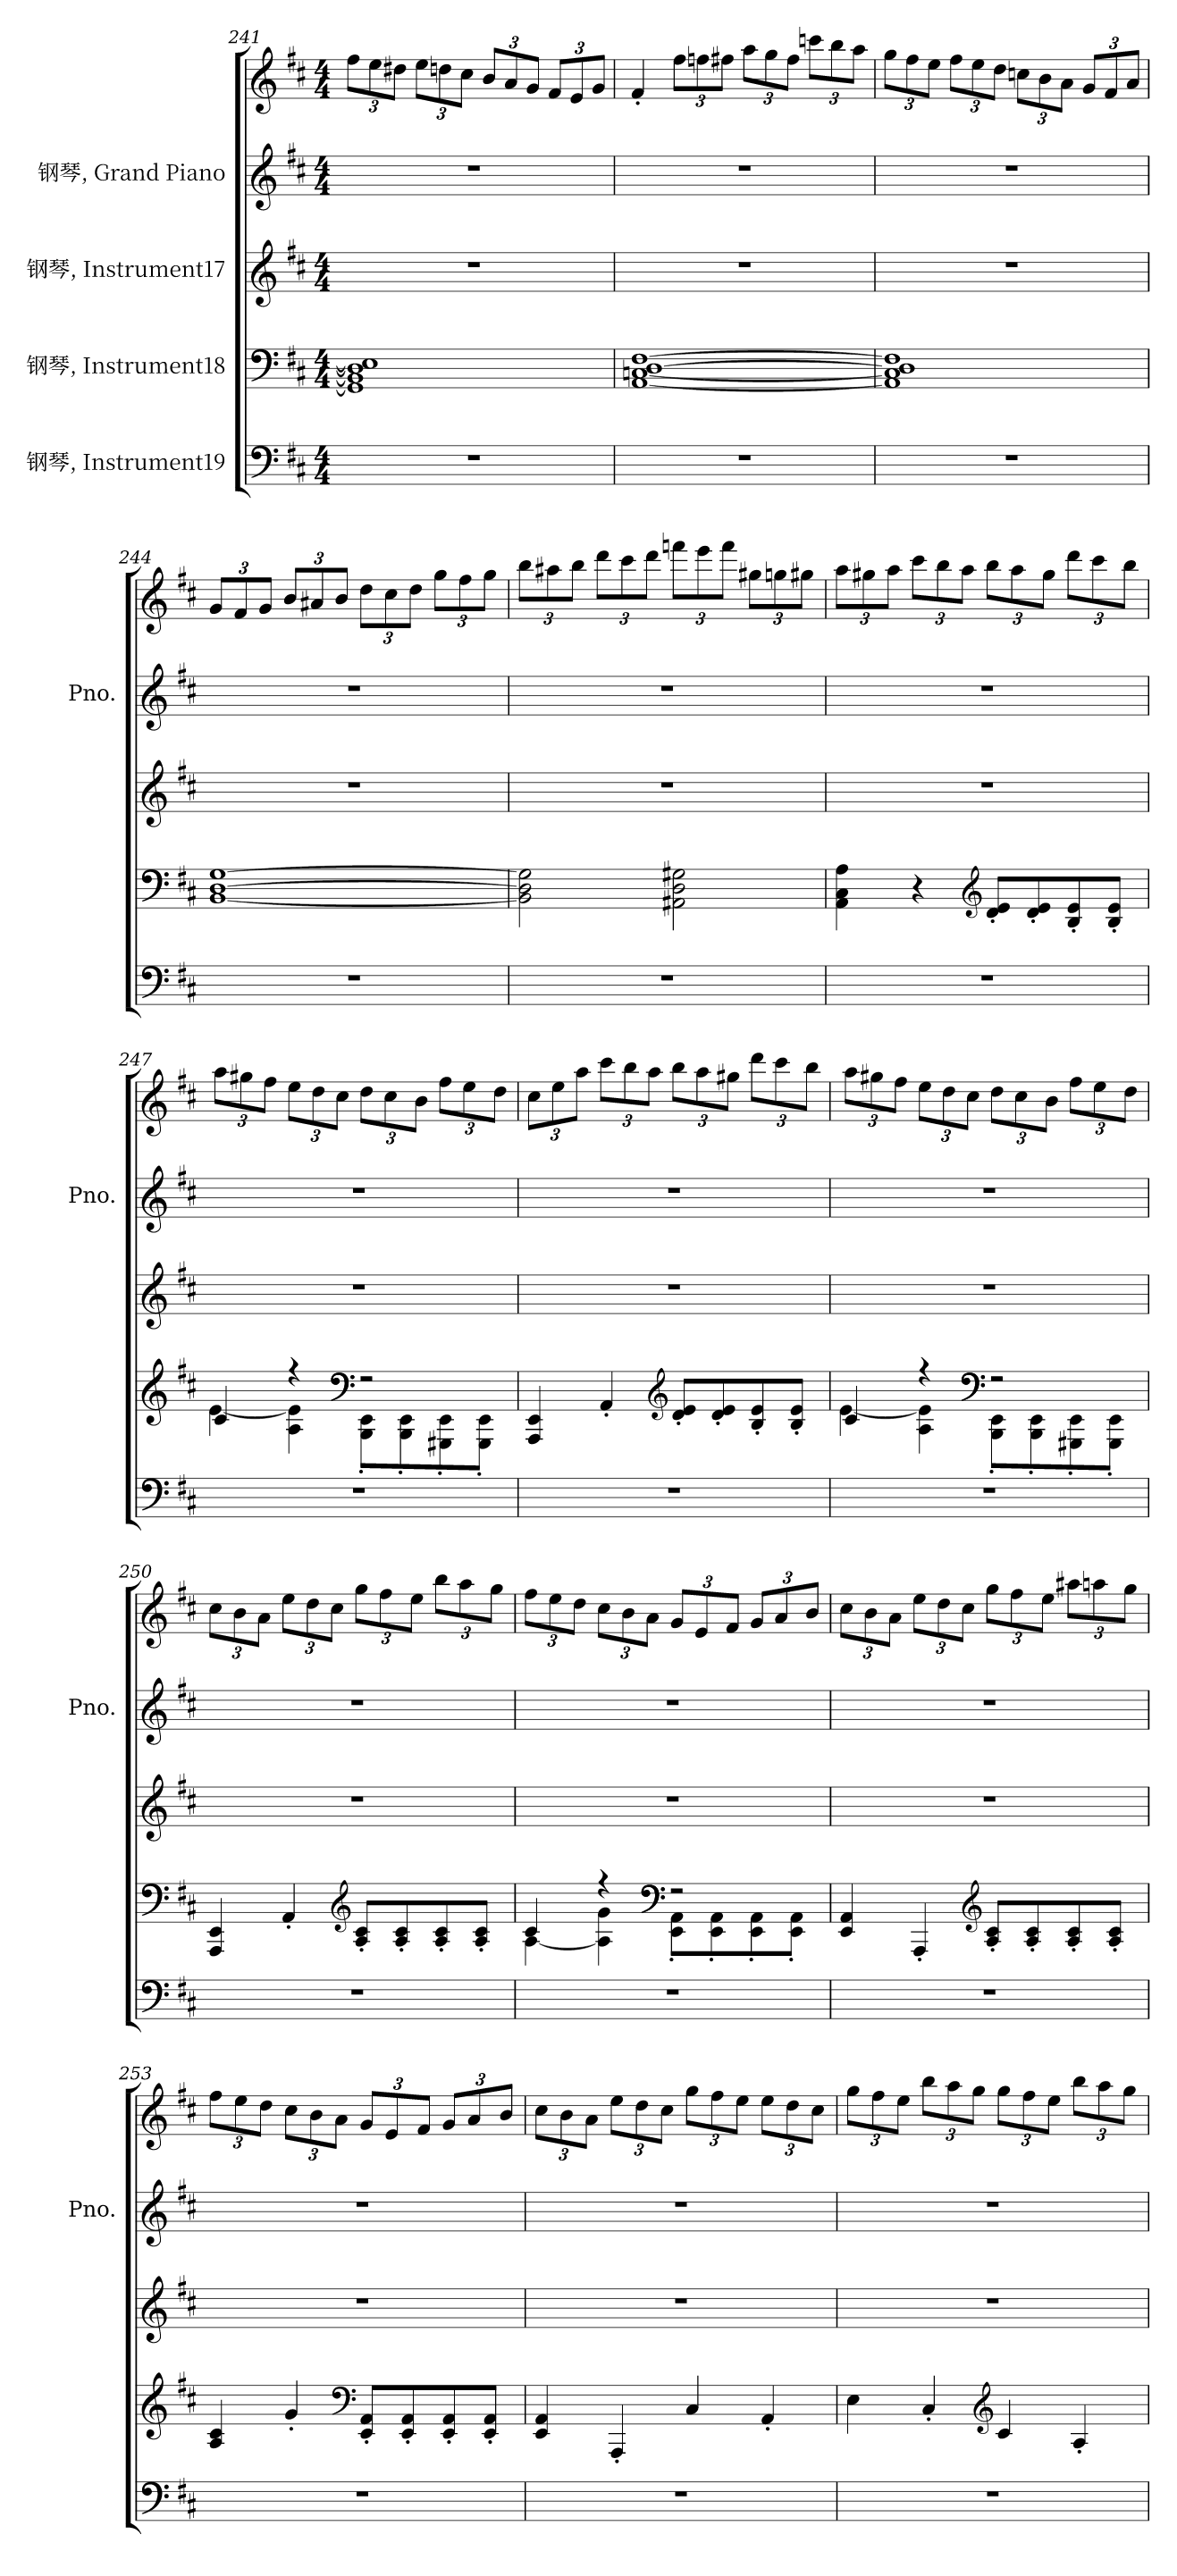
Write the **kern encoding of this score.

**kern	**kern	**kern	**kern	**kern
*part4	*part3	*part2	*part1	*part1
*staff5	*staff4	*staff3	*staff2	*staff1
*I"钢琴, Instrument19	*I"钢琴, Instrument18	*I"钢琴, Instrument17	*I"钢琴, Grand Piano	*
*	*	*	*I'Pno.	*
*clefF4	*clefF4	*clefG2	*clefG2	*clefG2
*k[f#c#]	*k[f#c#]	*k[f#c#]	*k[f#c#]	*k[f#c#]
*M4/4	*M4/4	*M4/4	*M4/4	*M4/4
*	*	*	*	*Xbrackettup
=241	=241	=241	=241	=241
1r	1GG] 1BB] 1D] 1E]	1r	1r	12ff#\L
.	.	.	.	12ee\
.	.	.	.	12dd#X\J
.	.	.	.	12ee\L
.	.	.	.	12ddn\
.	.	.	.	12cc#\J
.	.	.	.	12b/L
.	.	.	.	12a/
.	.	.	.	12g/J
.	.	.	.	12f#/L
.	.	.	.	12e/
.	.	.	.	12g/J
!!LO:PB:g=z
=242	=242	=242	=242	=242
1r	[1AA [1Cn [1D [1F#	1r	1r	4f#'/
.	.	.	.	12ff#\L
.	.	.	.	12ffn\
.	.	.	.	12ff#X\J
.	.	.	.	12aa\L
.	.	.	.	12gg\
.	.	.	.	12ff#\J
.	.	.	.	12cccn\L
.	.	.	.	12bb\
.	.	.	.	12aa\J
=243	=243	=243	=243	=243
1r	1AA] 1C] 1D] 1F#]	1r	1r	12gg\L
.	.	.	.	12ff#\
.	.	.	.	12ee\J
.	.	.	.	12ff#\L
.	.	.	.	12ee\
.	.	.	.	12dd\J
.	.	.	.	12ccn\L
.	.	.	.	12b\
.	.	.	.	12a\J
.	.	.	.	12g/L
.	.	.	.	12f#/
.	.	.	.	12a/J
=244	=244	=244	=244	=244
1r	[1BB [1D [1G	1r	1r	12g/L
.	.	.	.	12f#/
.	.	.	.	12g/J
.	.	.	.	12b/L
.	.	.	.	12a#X/
.	.	.	.	12b/J
.	.	.	.	12dd\L
.	.	.	.	12cc#\
.	.	.	.	12dd\J
.	.	.	.	12gg\L
.	.	.	.	12ff#\
.	.	.	.	12gg\J
!!LO:LB:g=z
=245	=245	=245	=245	=245
1r	2BB\] 2D\] 2G\]	1r	1r	12bb\L
.	.	.	.	12aa#X\
.	.	.	.	12bb\J
.	.	.	.	12ddd\L
.	.	.	.	12ccc#\
.	.	.	.	12ddd\J
.	2AA#X\ 2D\ 2G#X\	.	.	12fffn\L
.	.	.	.	12eee\
.	.	.	.	12fff\J
.	.	.	.	12gg#X\L
.	.	.	.	12ggn\
.	.	.	.	12gg#X\J
=246	=246	=246	=246	=246
1r	4AA\ 4C#\ 4A\	1r	1r	12aa\L
.	.	.	.	12gg#X\
.	.	.	.	12aa\J
.	4r	.	.	12ccc#\L
.	.	.	.	12bb\
.	.	.	.	12aa\J
*	*clefG2	*	*	*
.	8d/' 8e/'L	.	.	12bb\L
.	.	.	.	12aa\
.	8d/' 8e/'	.	.	.
.	.	.	.	12gg#\J
.	8B/' 8e/'	.	.	12ddd\L
.	.	.	.	12ccc#\
.	8B/' 8e/'J	.	.	.
.	.	.	.	12bb\J
!!LO:PB:g=z
=247	=247	=247	=247	=247
*	*^	*	*	*
1r	4c#/	[4e\	1r	1r	12aa\L
.	.	.	.	.	12gg#X\
.	.	.	.	.	12ff#\J
.	4r	4A\ 4e\]	.	.	12ee\L
.	.	.	.	.	12dd\
.	.	.	.	.	12cc#\J
*	*clefF4	*	*	*	*
.	2r	8BBB\' 8EE\'L	.	.	12dd\L
.	.	.	.	.	12cc#\
.	.	8BBB\' 8EE\'	.	.	.
.	.	.	.	.	12b\J
.	.	8GGG#X\' 8EE\'	.	.	12ff#\L
.	.	.	.	.	12ee\
.	.	8GGG#\' 8EE\'J	.	.	.
.	.	.	.	.	12dd\J
*	*v	*v	*	*	*
=248	=248	=248	=248	=248
1r	4AAA/ 4EE/	1r	1r	12cc#\L
.	.	.	.	12ee\
.	.	.	.	12aa\J
.	4AA'/	.	.	12ccc#\L
.	.	.	.	12bb\
.	.	.	.	12aa\J
*	*clefG2	*	*	*
.	8d/' 8e/'L	.	.	12bb\L
.	.	.	.	12aa\
.	8d/' 8e/'	.	.	.
.	.	.	.	12gg#X\J
.	8B/' 8e/'	.	.	12ddd\L
.	.	.	.	12ccc#\
.	8B/' 8e/'J	.	.	.
.	.	.	.	12bb\J
!!LO:LB:g=z
=249	=249	=249	=249	=249
*	*^	*	*	*
1r	4c#/	[4e\	1r	1r	12aa\L
.	.	.	.	.	12gg#X\
.	.	.	.	.	12ff#\J
.	4r	4A\ 4e\]	.	.	12ee\L
.	.	.	.	.	12dd\
.	.	.	.	.	12cc#\J
*	*clefF4	*	*	*	*
.	2r	8BBB\' 8EE\'L	.	.	12dd\L
.	.	.	.	.	12cc#\
.	.	8BBB\' 8EE\'	.	.	.
.	.	.	.	.	12b\J
.	.	8GGG#X\' 8EE\'	.	.	12ff#\L
.	.	.	.	.	12ee\
.	.	8GGG#\' 8EE\'J	.	.	.
.	.	.	.	.	12dd\J
*	*v	*v	*	*	*
=250	=250	=250	=250	=250
1r	4AAA/ 4EE/	1r	1r	12cc#\L
.	.	.	.	12b\
.	.	.	.	12a\J
.	4AA'/	.	.	12ee\L
.	.	.	.	12dd\
.	.	.	.	12cc#\J
*	*clefG2	*	*	*
.	8A/' 8c#/'L	.	.	12gg\L
.	.	.	.	12ff#\
.	8A/' 8c#/'	.	.	.
.	.	.	.	12ee\J
.	8A/' 8c#/'	.	.	12bb\L
.	.	.	.	12aa\
.	8A/' 8c#/'J	.	.	.
.	.	.	.	12gg\J
=251	=251	=251	=251	=251
*	*^	*	*	*
1r	4c#/	[4A\	1r	1r	12ff#\L
.	.	.	.	.	12ee\
.	.	.	.	.	12dd\J
.	4r	4A\] 4g\	.	.	12cc#\L
.	.	.	.	.	12b\
.	.	.	.	.	12a\J
*	*clefF4	*	*	*	*
.	2r	8EE\' 8AA\'L	.	.	12g/L
.	.	.	.	.	12e/
.	.	8EE\' 8AA\'	.	.	.
.	.	.	.	.	12f#/J
.	.	8EE\' 8AA\'	.	.	12g/L
.	.	.	.	.	12a/
.	.	8EE\' 8AA\'J	.	.	.
.	.	.	.	.	12b/J
*	*v	*v	*	*	*
!!LO:PB:g=z
=252	=252	=252	=252	=252
1r	4EE/ 4AA/	1r	1r	12cc#\L
.	.	.	.	12b\
.	.	.	.	12a\J
.	4AAA'/	.	.	12ee\L
.	.	.	.	12dd\
.	.	.	.	12cc#\J
*	*clefG2	*	*	*
.	8A/' 8c#/'L	.	.	12gg\L
.	.	.	.	12ff#\
.	8A/' 8c#/'	.	.	.
.	.	.	.	12ee\J
.	8A/' 8c#/'	.	.	12aa#X\L
.	.	.	.	12aan\
.	8A/' 8c#/'J	.	.	.
.	.	.	.	12gg\J
=253	=253	=253	=253	=253
1r	4A/ 4c#/	1r	1r	12ff#\L
.	.	.	.	12ee\
.	.	.	.	12dd\J
.	4g'/	.	.	12cc#\L
.	.	.	.	12b\
.	.	.	.	12a\J
*	*clefF4	*	*	*
.	8EE/' 8AA/'L	.	.	12g/L
.	.	.	.	12e/
.	8EE/' 8AA/'	.	.	.
.	.	.	.	12f#/J
.	8EE/' 8AA/'	.	.	12g/L
.	.	.	.	12a/
.	8EE/' 8AA/'J	.	.	.
.	.	.	.	12b/J
=254	=254	=254	=254	=254
1r	4EE/ 4AA/	1r	1r	12cc#\L
.	.	.	.	12b\
.	.	.	.	12a\J
.	4AAA'/	.	.	12ee\L
.	.	.	.	12dd\
.	.	.	.	12cc#\J
.	4C#/	.	.	12gg\L
.	.	.	.	12ff#\
.	.	.	.	12ee\J
.	4AA'/	.	.	12ee\L
.	.	.	.	12dd\
.	.	.	.	12cc#\J
!!LO:LB:g=z
=255	=255	=255	=255	=255
1r	4E\	1r	1r	12gg\L
.	.	.	.	12ff#\
.	.	.	.	12ee\J
.	4C#'/	.	.	12bb\L
.	.	.	.	12aa\
.	.	.	.	12gg\J
*	*clefG2	*	*	*
.	4c#/	.	.	12gg\L
.	.	.	.	12ff#\
.	.	.	.	12ee\J
.	4A'/	.	.	12bb\L
.	.	.	.	12aa\
.	.	.	.	12gg\J
=	=	=	=	=
*-	*-	*-	*-	*-
